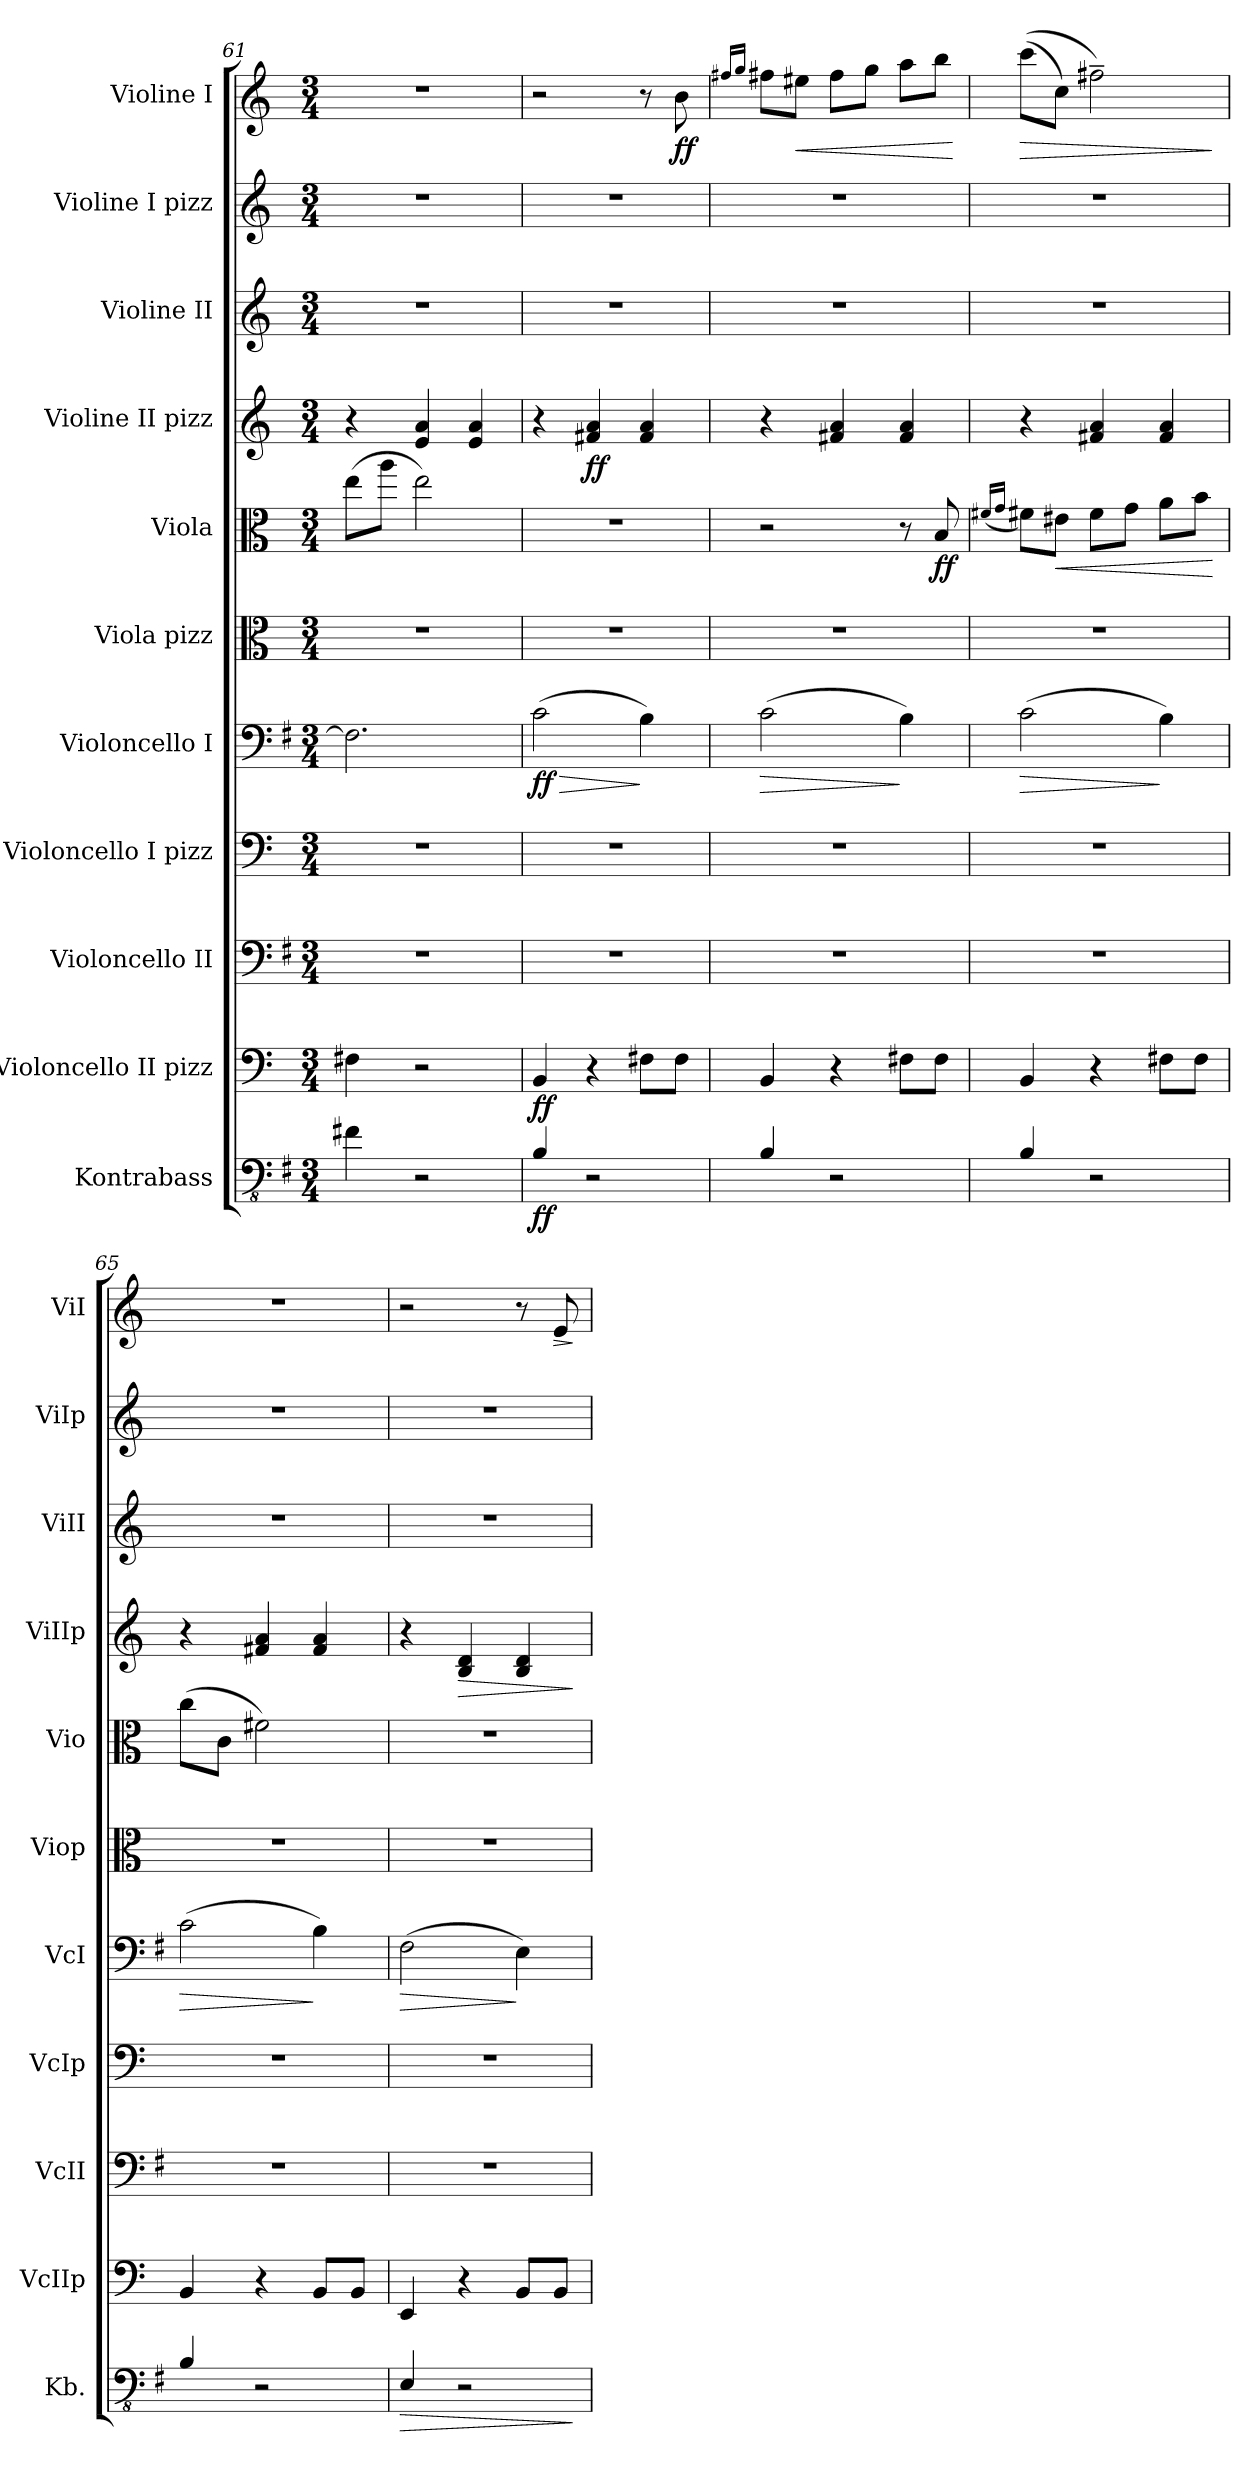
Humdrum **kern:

**kern	**dynam	**kern	**dynam	**kern	**kern	**kern	**dynam	**kern	**kern	**dynam	**kern	**dynam	**kern	**kern	**kern	**dynam
*part11	*part11	*part10	*part10	*part9	*part8	*part7	*part7	*part6	*part5	*part5	*part4	*part4	*part3	*part2	*part1	*part1
*staff11	*staff11	*staff10	*staff10	*staff9	*staff8	*staff7	*staff7	*staff6	*staff5	*staff5	*staff4	*staff4	*staff3	*staff2	*staff1	*staff1
*I"Kontrabass	*	*I"Violoncello II pizz	*	*I"Violoncello II	*I"Violoncello I pizz	*I"Violoncello I	*	*I"Viola pizz	*I"Viola	*	*I"Violine II  pizz	*	*I"Violine II	*I"Violine I pizz	*I"Violine I	*
*I'Kb.	*	*I'VcIIp	*	*I'VcII	*I'VcIp	*I'VcI	*	*I'Viop	*I'Vio	*	*I'ViIIp	*	*I'ViII	*I'ViIp	*I'ViI	*
*clefFv4	*	*clefF4	*	*clefF4	*clefF4	*clefF4	*	*clefC3	*clefC3	*	*clefG2	*	*clefG2	*clefG2	*clefG2	*
*ITrd7c12	*	*	*	*	*	*	*	*	*	*	*	*	*	*	*	*
*k[f#]	*	*k[]	*	*k[f#]	*k[]	*k[f#]	*	*k[]	*k[]	*	*k[]	*	*k[]	*k[]	*k[]	*
*M3/4	*	*M3/4	*	*M3/4	*M3/4	*M3/4	*	*M3/4	*M3/4	*	*M3/4	*	*M3/4	*M3/4	*M3/4	*
=61	=61	=61	=61	=61	=61	=61	=61	=61	=61	=61	=61	=61	=61	=61	=61	=61
4FF#X\	.	4F#X\	.	2.r	2.r	2.F#\]	.	2.r	(8ee\L	.	4r	.	2.r	2.r	2.r	.
.	.	.	.	.	.	.	.	.	8aa\J	.	.	.	.	.	.	.
2r	.	2r	.	.	.	.	.	.	2ee\)	.	4e/ 4a/	.	.	.	.	.
.	.	.	.	.	.	.	.	.	.	.	4e/ 4a/	.	.	.	.	.
=62	=62	=62	=62	=62	=62	=62	=62	=62	=62	=62	=62	=62	=62	=62	=62	=62
!	!LO:DY:b	!	!LO:DY:b	!	!	!	!LO:HP:b	!	!	!	!	!	!	!	!	!
!	!	!	!	!	!	!	!LO:DY:n=1:b	!	!	!	!	!	!	!	!	!
4BBB/	ff	4BB/	ff	2.r	2.r	(2c\	> ff	2.r	2.r	.	4r	.	2.r	2.r	2r	.
!	!	!	!	!	!	!	!	!	!	!	!	!LO:DY:b	!	!	!	!
2r	.	4r	.	.	.	.	.	.	.	.	4f#X/ 4a/	ff	.	.	.	.
.	.	8F#X\L	.	.	.	4B\)	]	.	.	.	4f#/ 4a/	.	.	.	8r	.
!	!	!	!	!	!	!	!	!	!	!	!	!	!	!	!	!LO:DY:b
.	.	8F#\J	.	.	.	.	.	.	.	.	.	.	.	.	8b\	ff
!!LO:PB:g=z
=63	=63	=63	=63	=63	=63	=63	=63	=63	=63	=63	=63	=63	=63	=63	=63	=63
.	.	.	.	.	.	.	.	.	.	.	.	.	.	.	16qff#X/LL	.
.	.	.	.	.	.	.	.	.	.	.	.	.	.	.	16qgg/JJ	.
!	!	!	!	!	!	!	!LO:HP:b	!	!	!	!	!	!	!	!	!
4BBB/	.	4BB/	.	2.r	2.r	(2c\	>	2.r	2r	.	4r	.	2.r	2.r	8ff#X\L	.
!	!	!	!	!	!	!	!	!	!	!	!	!	!	!	!	!LO:HP:b
.	.	.	.	.	.	.	.	.	.	.	.	.	.	.	8ee#X\J	<
2r	.	4r	.	.	.	.	.	.	.	.	4f#X/ 4a/	.	.	.	8ff#\L	.
.	.	.	.	.	.	.	.	.	.	.	.	.	.	.	8gg\J	.
.	.	8F#X\L	.	.	.	4B\)	]	.	8r	.	4f#/ 4a/	.	.	.	8aa\L	.
!	!	!	!	!	!	!	!	!	!	!LO:DY:b	!	!	!	!	!	!
.	.	8F#\J	.	.	.	.	.	.	8B/	ff	.	.	.	.	8bb\J	.
.	.	.	.	.	.	.	.	.	.	.	.	.	.	.	.	[
=64	=64	=64	=64	=64	=64	=64	=64	=64	=64	=64	=64	=64	=64	=64	=64	=64
.	.	.	.	.	.	.	.	.	(16qf#X/LL	.	.	.	.	.	.	.
.	.	.	.	.	.	.	.	.	16qg/JJ	.	.	.	.	.	.	.
!	!	!	!	!	!	!	!LO:HP:b	!	!	!	!	!	!	!	!	!LO:HP:b
4BBB/	.	4BB/	.	2.r	2.r	(2c\	>	2.r	8f#X\L)	.	4r	.	2.r	2.r	((8ccc\L	>
!	!	!	!	!	!	!	!	!	!	!LO:HP:b	!	!	!	!	!	!
.	.	.	.	.	.	.	.	.	8e#X\J	<	.	.	.	.	8cc\J)	.
2r	.	4r	.	.	.	.	.	.	8f#\L	.	4f#X/ 4a/	.	.	.	2ff#X~\)	.
.	.	.	.	.	.	.	.	.	8g\J	.	.	.	.	.	.	.
.	.	8F#X\L	.	.	.	4B\)	]	.	8a\L	.	4f#/ 4a/	.	.	.	.	.
.	.	8F#\J	.	.	.	.	.	.	8b\J	.	.	.	.	.	.	.
.	.	.	.	.	.	.	.	.	.	[	.	.	.	.	.	]
=65	=65	=65	=65	=65	=65	=65	=65	=65	=65	=65	=65	=65	=65	=65	=65	=65
!	!	!	!	!	!	!	!LO:HP:b	!	!	!	!	!	!	!	!	!
4BBB/	.	4BB/	.	2.r	2.r	(2c\	>	2.r	(8cc\L	.	4r	.	2.r	2.r	2.r	.
.	.	.	.	.	.	.	.	.	8c\J	.	.	.	.	.	.	.
2r	.	4r	.	.	.	.	.	.	2f#X\)	.	4f#X/ 4a/	.	.	.	.	.
.	.	8BB/L	.	.	.	4B\)	]	.	.	.	4f#/ 4a/	.	.	.	.	.
.	.	8BB/J	.	.	.	.	.	.	.	.	.	.	.	.	.	.
=66	=66	=66	=66	=66	=66	=66	=66	=66	=66	=66	=66	=66	=66	=66	=66	=66
!	!LO:HP:b	!	!	!	!	!	!LO:HP:b	!	!	!	!	!	!	!	!	!
4EEE/	>	4EE/	.	2.r	2.r	(2F#\	>	2.r	2.r	.	4r	.	2.r	2.r	2r	.
!	!	!	!	!	!	!	!	!	!	!	!	!LO:HP:b	!	!	!	!
2r	.	4r	.	.	.	.	.	.	.	.	4B/ 4d/	>	.	.	.	.
.	.	8BB/L	.	.	.	4E\)	]	.	.	.	4B/ 4d/	.	.	.	8r	.
!	!	!	!	!	!	!	!	!	!	!	!	!	!	!	!	!LO:HP:b
.	.	8BB/J	.	.	.	.	.	.	.	.	.	.	.	.	8e/	>
.	]	.	.	.	.	.	.	.	.	.	.	]	.	.	.	]
=	=	=	=	=	=	=	=	=	=	=	=	=	=	=	=	=
*-	*-	*-	*-	*-	*-	*-	*-	*-	*-	*-	*-	*-	*-	*-	*-	*-
